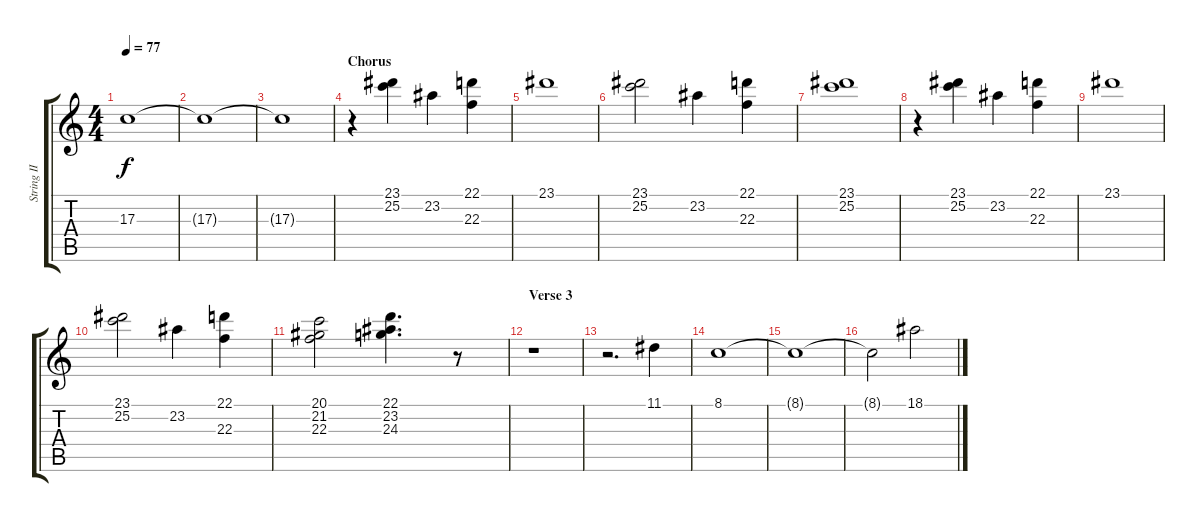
\track ("String II" "String II") {instrument stringensemble2}
\staff {score tabs}
\tuning (E4 B3 G3 D3 A2 E2) {hide}
\ts (4 4)
\tempo 77
\clef g2
\ks c
17.3{t}.1{dy f} |
17.3{t}.1 |
17.3{t}.1 |
\section ("" "Chorus")
r.4 (23.1 25.2).4 23.2.4 (22.1 22.3).4 |
23.1.1 |
(23.1 25.2).2 23.2.4 (22.1 22.3).4 |
(23.1 25.2).1 |
r.4 (23.1 25.2).4 23.2.4 (22.1 22.3).4 |
23.1.1 |
(23.1 25.2).2 23.2.4 (22.1 22.3).4 |
(20.1 21.2 22.3).2 (22.1 23.2 24.3).4{d} r.8 |
\section ("" "Verse 3")
r.1 |
r.2{d} 11.1.4 |
8.1.1 |
8.1{t}.1 |
8.1{t}.2 18.1.2
